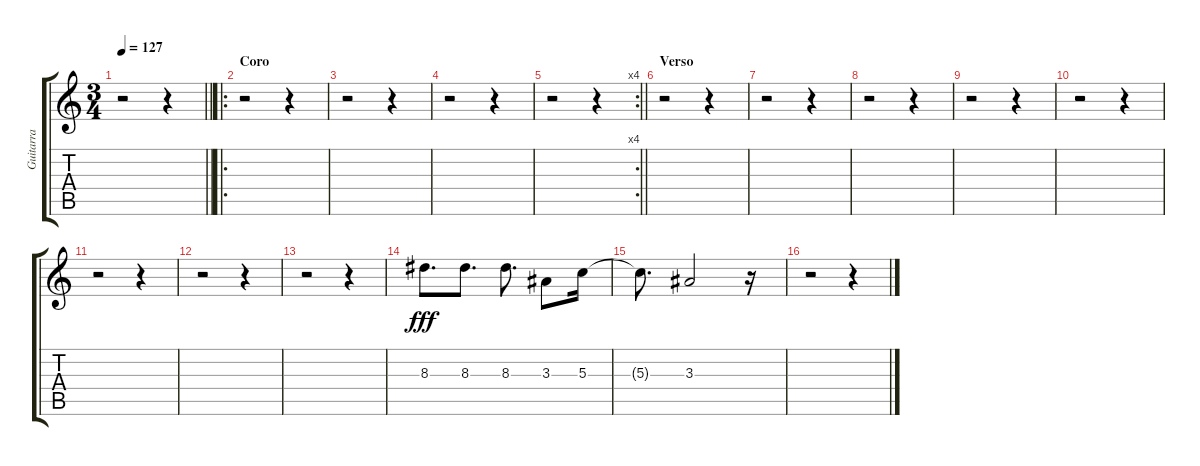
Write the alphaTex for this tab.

\track ("Guitarra  Extra" "Guitarra  ") {instrument distortionguitar}
\staff {score tabs}
\tuning (E4 B3 G3 D3 A2 E2) {hide}
\ts (3 4)
\tempo 127
\clef g2
\barLineRight lightlight
\ks c
r.2{dy f} r.4 |
\ro
\section ("" "Coro")
r.2 r.4 |
r.2 r.4 |
r.2 r.4 |
\rc 4
\barLineRight lightlight
r.2 r.4 |
\section ("" "Verso")
r.2 r.4 |
r.2 r.4 |
r.2 r.4 |
r.2 r.4 |
r.2 r.4 |
r.2 r.4 |
r.2 r.4 |
r.2 r.4 |
8.3.8{d dy fff volume 12} 8.3.8{d} 8.3.8{d} 3.3.8 5.3.16 |
5.3{t}.8{d} 3.3.2 r.16 |
r.2 r.4
